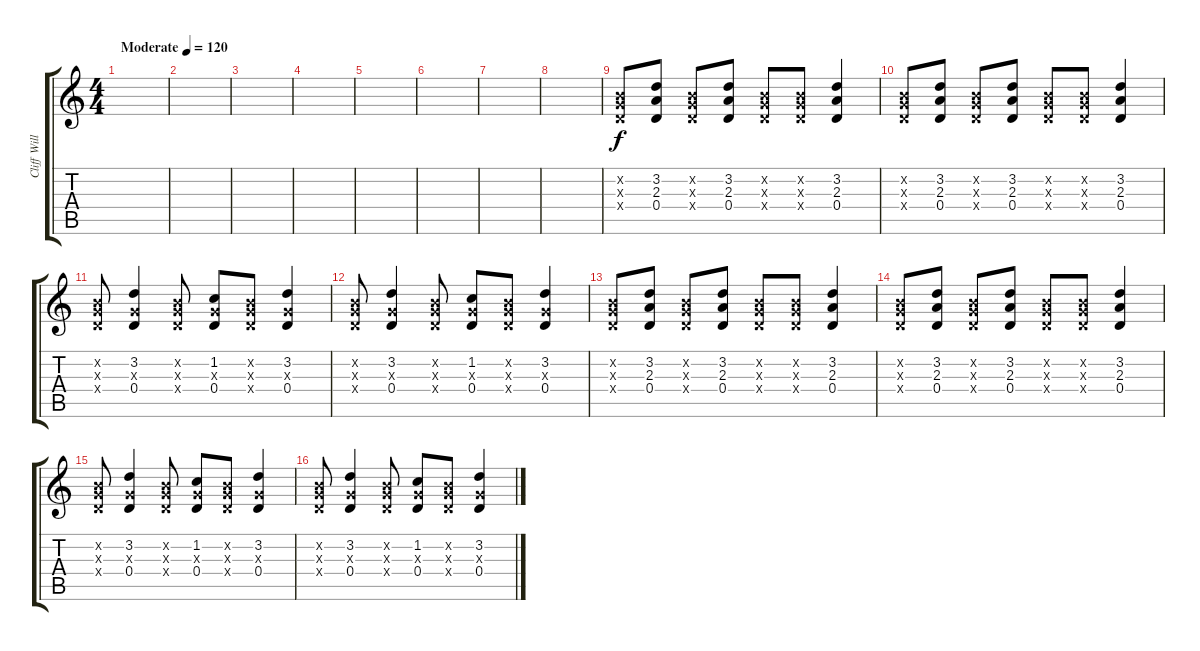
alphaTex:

\track ("Cliff Williams (i Think)" "Cliff Will") {instrument overdrivenguitar}
\staff {score tabs}
\tuning (E4 B3 G3 D3 A2 E2) {hide}
\ts (4 4)
\tempo (120 "Moderate")
\clef g2
\ks c
|
|
|
|
|
|
|
|
(0.2{x} 0.3{x} 0.4{x}).8 (3.2 2.3 0.4).8 (0.2{x} 0.3{x} 0.4{x}).8 (3.2 2.3 0.4).8 (0.2{x} 0.3{x} 0.4{x}).8 (0.2{x} 0.3{x} 0.4{x}).8 (3.2 2.3 0.4).4 |
(0.2{x} 0.3{x} 0.4{x}).8 (3.2 2.3 0.4).8 (0.2{x} 0.3{x} 0.4{x}).8 (3.2 2.3 0.4).8 (0.2{x} 0.3{x} 0.4{x}).8 (0.2{x} 0.3{x} 0.4{x}).8 (3.2 2.3 0.4).4 |
(0.2{x} 0.3{x} 0.4{x}).8 (3.2 0.3{x} 0.4).4 (0.2{x} 0.3{x} 0.4{x}).8 (1.2 0.3{x} 0.4).8 (0.2{x} 0.3{x} 0.4{x}).8 (3.2 0.3{x} 0.4).4 |
(0.2{x} 0.3{x} 0.4{x}).8 (3.2 0.3{x} 0.4).4 (0.2{x} 0.3{x} 0.4{x}).8 (1.2 0.3{x} 0.4).8 (0.2{x} 0.3{x} 0.4{x}).8 (3.2 0.3{x} 0.4).4 |
(0.2{x} 0.3{x} 0.4{x}).8 (3.2 2.3 0.4).8 (0.2{x} 0.3{x} 0.4{x}).8 (3.2 2.3 0.4).8 (0.2{x} 0.3{x} 0.4{x}).8 (0.2{x} 0.3{x} 0.4{x}).8 (3.2 2.3 0.4).4 |
(0.2{x} 0.3{x} 0.4{x}).8 (3.2 2.3 0.4).8 (0.2{x} 0.3{x} 0.4{x}).8 (3.2 2.3 0.4).8 (0.2{x} 0.3{x} 0.4{x}).8 (0.2{x} 0.3{x} 0.4{x}).8 (3.2 2.3 0.4).4 |
(0.2{x} 0.3{x} 0.4{x}).8 (3.2 0.3{x} 0.4).4 (0.2{x} 0.3{x} 0.4{x}).8 (1.2 0.3{x} 0.4).8 (0.2{x} 0.3{x} 0.4{x}).8 (3.2 0.3{x} 0.4).4 |
(0.2{x} 0.3{x} 0.4{x}).8 (3.2 0.3{x} 0.4).4 (0.2{x} 0.3{x} 0.4{x}).8 (1.2 0.3{x} 0.4).8 (0.2{x} 0.3{x} 0.4{x}).8 (3.2 0.3{x} 0.4).4
